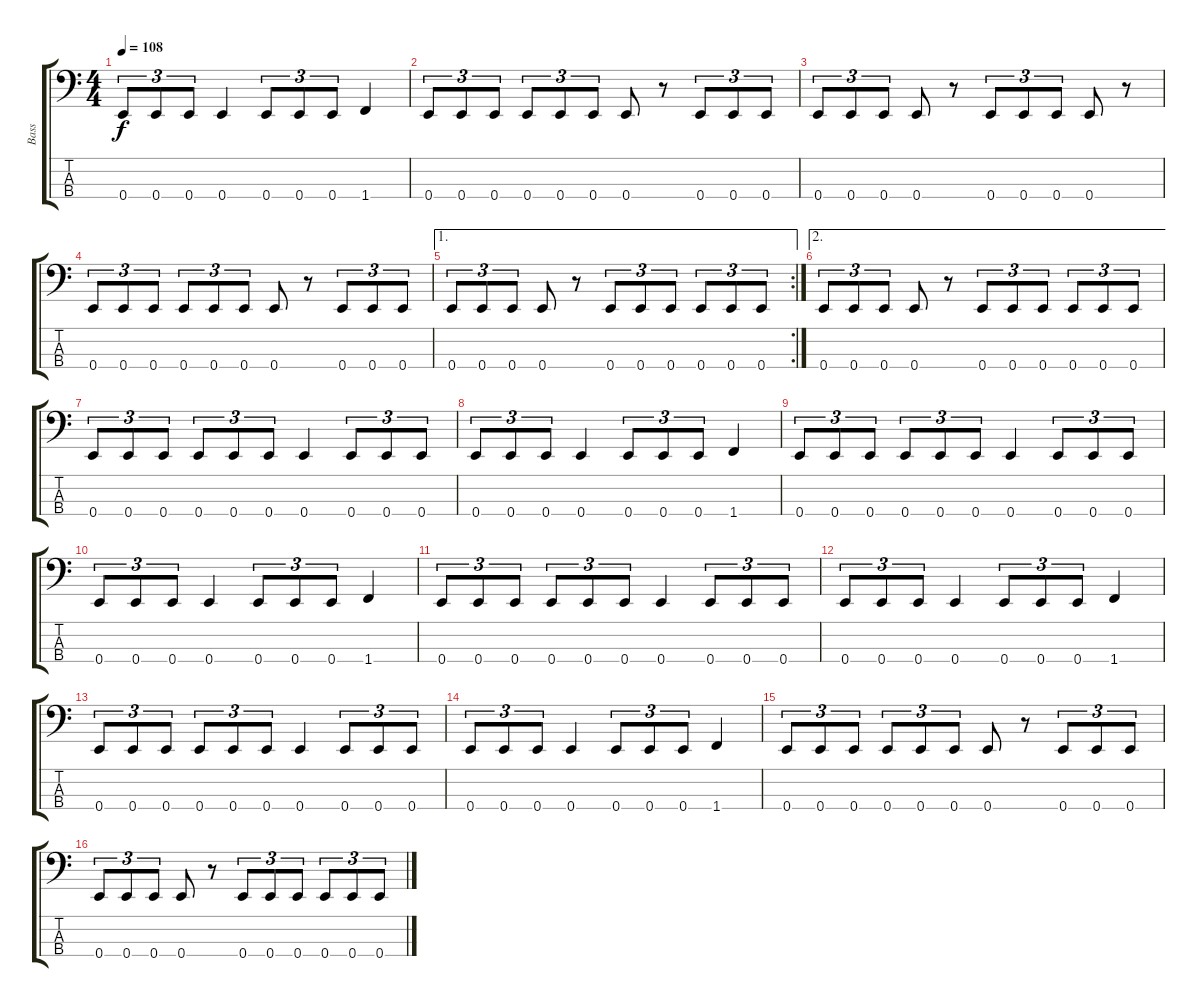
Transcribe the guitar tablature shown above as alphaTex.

\track ("Bass" "Bass") {instrument electricbasspick}
\staff {score tabs}
\tuning (G2 D2 A1 E1) {hide}
\ts (4 4)
\tempo 108
\clef f4
\ks c
0.4.8{tu (3 2) dy f} 0.4.8{tu (3 2)} 0.4.8{tu (3 2)} 0.4.4 0.4.8{tu (3 2)} 0.4.8{tu (3 2)} 0.4.8{tu (3 2)} 1.4.4 |
0.4.8{tu (3 2)} 0.4.8{tu (3 2)} 0.4.8{tu (3 2)} 0.4.8{tu (3 2)} 0.4.8{tu (3 2)} 0.4.8{tu (3 2)} 0.4.8 r.8 0.4.8{tu (3 2)} 0.4.8{tu (3 2)} 0.4.8{tu (3 2)} |
0.4.8{tu (3 2)} 0.4.8{tu (3 2)} 0.4.8{tu (3 2)} 0.4.8 r.8 0.4.8{tu (3 2)} 0.4.8{tu (3 2)} 0.4.8{tu (3 2)} 0.4.8 r.8 |
0.4.8{tu (3 2)} 0.4.8{tu (3 2)} 0.4.8{tu (3 2)} 0.4.8{tu (3 2)} 0.4.8{tu (3 2)} 0.4.8{tu (3 2)} 0.4.8 r.8 0.4.8{tu (3 2)} 0.4.8{tu (3 2)} 0.4.8{tu (3 2)} |
\ae 1
\rc 2
0.4.8{tu (3 2)} 0.4.8{tu (3 2)} 0.4.8{tu (3 2)} 0.4.8 r.8 0.4.8{tu (3 2)} 0.4.8{tu (3 2)} 0.4.8{tu (3 2)} 0.4.8{tu (3 2)} 0.4.8{tu (3 2)} 0.4.8{tu (3 2)} |
\ae 2
0.4.8{tu (3 2)} 0.4.8{tu (3 2)} 0.4.8{tu (3 2)} 0.4.8 r.8 0.4.8{tu (3 2)} 0.4.8{tu (3 2)} 0.4.8{tu (3 2)} 0.4.8{tu (3 2)} 0.4.8{tu (3 2)} 0.4.8{tu (3 2)} |
0.4.8{tu (3 2)} 0.4.8{tu (3 2)} 0.4.8{tu (3 2)} 0.4.8{tu (3 2)} 0.4.8{tu (3 2)} 0.4.8{tu (3 2)} 0.4.4 0.4.8{tu (3 2)} 0.4.8{tu (3 2)} 0.4.8{tu (3 2)} |
0.4.8{tu (3 2)} 0.4.8{tu (3 2)} 0.4.8{tu (3 2)} 0.4.4 0.4.8{tu (3 2)} 0.4.8{tu (3 2)} 0.4.8{tu (3 2)} 1.4.4 |
0.4.8{tu (3 2)} 0.4.8{tu (3 2)} 0.4.8{tu (3 2)} 0.4.8{tu (3 2)} 0.4.8{tu (3 2)} 0.4.8{tu (3 2)} 0.4.4 0.4.8{tu (3 2)} 0.4.8{tu (3 2)} 0.4.8{tu (3 2)} |
0.4.8{tu (3 2)} 0.4.8{tu (3 2)} 0.4.8{tu (3 2)} 0.4.4 0.4.8{tu (3 2)} 0.4.8{tu (3 2)} 0.4.8{tu (3 2)} 1.4.4 |
0.4.8{tu (3 2)} 0.4.8{tu (3 2)} 0.4.8{tu (3 2)} 0.4.8{tu (3 2)} 0.4.8{tu (3 2)} 0.4.8{tu (3 2)} 0.4.4 0.4.8{tu (3 2)} 0.4.8{tu (3 2)} 0.4.8{tu (3 2)} |
0.4.8{tu (3 2)} 0.4.8{tu (3 2)} 0.4.8{tu (3 2)} 0.4.4 0.4.8{tu (3 2)} 0.4.8{tu (3 2)} 0.4.8{tu (3 2)} 1.4.4 |
0.4.8{tu (3 2)} 0.4.8{tu (3 2)} 0.4.8{tu (3 2)} 0.4.8{tu (3 2)} 0.4.8{tu (3 2)} 0.4.8{tu (3 2)} 0.4.4 0.4.8{tu (3 2)} 0.4.8{tu (3 2)} 0.4.8{tu (3 2)} |
0.4.8{tu (3 2)} 0.4.8{tu (3 2)} 0.4.8{tu (3 2)} 0.4.4 0.4.8{tu (3 2)} 0.4.8{tu (3 2)} 0.4.8{tu (3 2)} 1.4.4 |
0.4.8{tu (3 2)} 0.4.8{tu (3 2)} 0.4.8{tu (3 2)} 0.4.8{tu (3 2)} 0.4.8{tu (3 2)} 0.4.8{tu (3 2)} 0.4.8 r.8 0.4.8{tu (3 2)} 0.4.8{tu (3 2)} 0.4.8{tu (3 2)} |
0.4.8{tu (3 2)} 0.4.8{tu (3 2)} 0.4.8{tu (3 2)} 0.4.8 r.8 0.4.8{tu (3 2)} 0.4.8{tu (3 2)} 0.4.8{tu (3 2)} 0.4.8{tu (3 2)} 0.4.8{tu (3 2)} 0.4.8{tu (3 2)}
